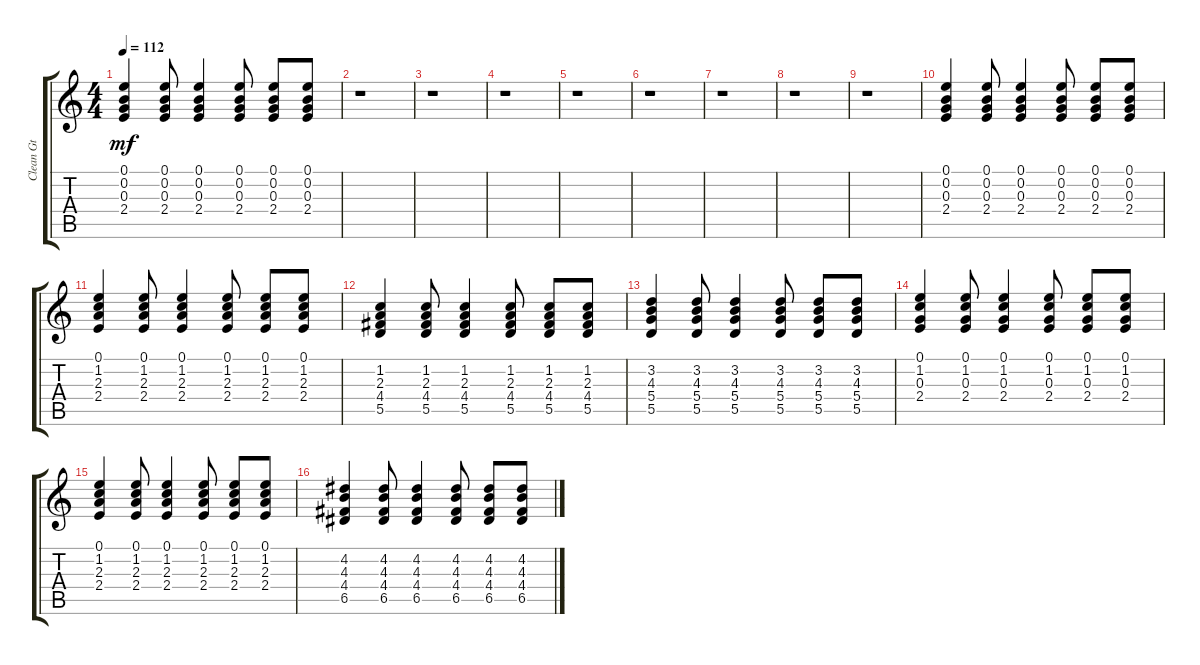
\track ("Clean Gt" "Clean Gt") {instrument electricguitarclean}
\staff {score tabs}
\tuning (E4 B3 G3 D3 A2 E2) {hide}
\ts (4 4)
\tempo 112
\clef g2
\ks c
(0.1 0.2 0.3 2.4).4{dy mf} (0.1 0.2 0.3 2.4).8 (0.1 0.2 0.3 2.4).4 (0.1 0.2 0.3 2.4).8 (0.1 0.2 0.3 2.4).8 (0.1 0.2 0.3 2.4).8 |
r.1 |
r.1 |
r.1 |
r.1 |
r.1 |
r.1 |
r.1 |
r.1 |
(0.1 0.2 0.3 2.4).4 (0.1 0.2 0.3 2.4).8 (0.1 0.2 0.3 2.4).4 (0.1 0.2 0.3 2.4).8 (0.1 0.2 0.3 2.4).8 (0.1 0.2 0.3 2.4).8 |
(0.1 1.2 2.3 2.4).4 (0.1 1.2 2.3 2.4).8 (0.1 1.2 2.3 2.4).4 (0.1 1.2 2.3 2.4).8 (0.1 1.2 2.3 2.4).8 (0.1 1.2 2.3 2.4).8 |
(1.2 2.3 4.4 5.5).4 (1.2 2.3 4.4 5.5).8 (1.2 2.3 4.4 5.5).4 (1.2 2.3 4.4 5.5).8 (1.2 2.3 4.4 5.5).8 (1.2 2.3 4.4 5.5).8 |
(3.2 4.3 5.4 5.5).4 (3.2 4.3 5.4 5.5).8 (3.2 4.3 5.4 5.5).4 (3.2 4.3 5.4 5.5).8 (3.2 4.3 5.4 5.5).8 (3.2 4.3 5.4 5.5).8 |
(0.1 1.2 0.3 2.4).4 (0.1 1.2 0.3 2.4).8 (0.1 1.2 0.3 2.4).4 (0.1 1.2 0.3 2.4).8 (0.1 1.2 0.3 2.4).8 (0.1 1.2 0.3 2.4).8 |
(0.1 1.2 2.3 2.4).4 (0.1 1.2 2.3 2.4).8 (0.1 1.2 2.3 2.4).4 (0.1 1.2 2.3 2.4).8 (0.1 1.2 2.3 2.4).8 (0.1 1.2 2.3 2.4).8 |
(4.2 4.3 4.4 6.5).4 (4.2 4.3 4.4 6.5).8 (4.2 4.3 4.4 6.5).4 (4.2 4.3 4.4 6.5).8 (4.2 4.3 4.4 6.5).8 (4.2 4.3 4.4 6.5).8
